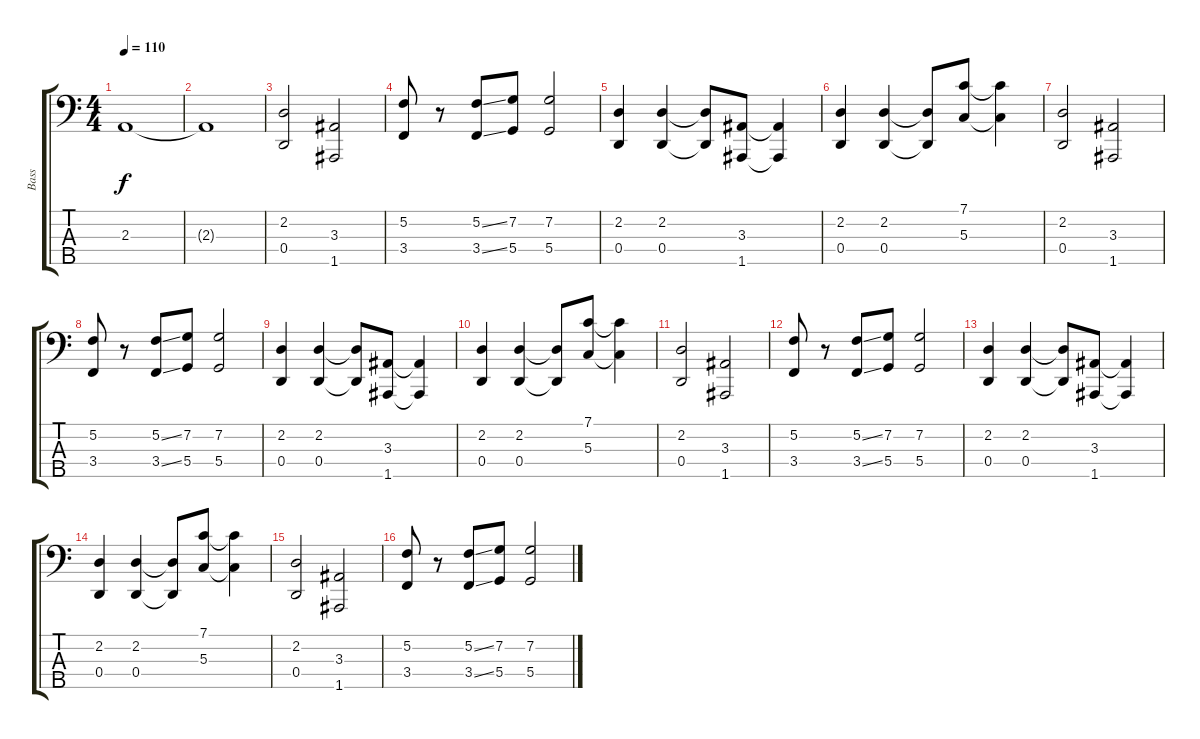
\track ("Bass" "Bass") {instrument electricbasspick}
\staff {score tabs}
\tuning (F2 C2 G1 D1 A0) {hide}
\ts (4 4)
\tempo 95
\tempo 110
\clef f4
\ks c
2.3.1{dy f} |
2.3{t}.1 |
(2.2 0.4).2 (3.3 1.5).2 |
(5.2 3.4).8 r.8 (5.2{ss} 3.4{ss}).8 (7.2 5.4).8 (7.2 5.4).2 |
(2.2 0.4).4 (2.2 0.4).4 (2.2{t} 0.4{t}).8 (3.3 1.5).8 (3.3{t} 1.5{t}).4 |
(2.2 0.4).4 (2.2 0.4).4 (2.2{t} 0.4{t}).8 (7.1 5.3).8 (7.1{t} 5.3{t}).4 |
(2.2 0.4).2 (3.3 1.5).2 |
(5.2 3.4).8 r.8 (5.2{ss} 3.4{ss}).8 (7.2 5.4).8 (7.2 5.4).2 |
(2.2 0.4).4 (2.2 0.4).4 (2.2{t} 0.4{t}).8 (3.3 1.5).8 (3.3{t} 1.5{t}).4 |
(2.2 0.4).4 (2.2 0.4).4 (2.2{t} 0.4{t}).8 (7.1 5.3).8 (7.1{t} 5.3{t}).4 |
(2.2 0.4).2 (3.3 1.5).2 |
(5.2 3.4).8 r.8 (5.2{ss} 3.4{ss}).8 (7.2 5.4).8 (7.2 5.4).2 |
(2.2 0.4).4 (2.2 0.4).4 (2.2{t} 0.4{t}).8 (3.3 1.5).8 (3.3{t} 1.5{t}).4 |
(2.2 0.4).4 (2.2 0.4).4 (2.2{t} 0.4{t}).8 (7.1 5.3).8 (7.1{t} 5.3{t}).4 |
(2.2 0.4).2 (3.3 1.5).2 |
(5.2 3.4).8 r.8 (5.2{ss} 3.4{ss}).8 (7.2 5.4).8 (7.2 5.4).2
